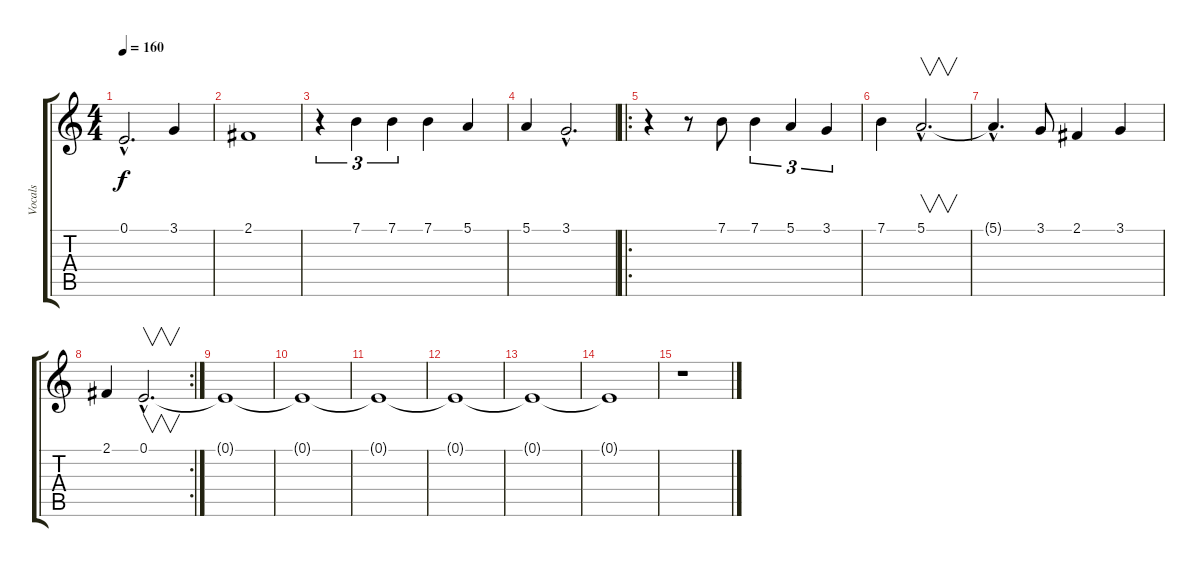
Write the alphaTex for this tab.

\track ("Vocals" "Vocals") {instrument oboe}
\staff {score tabs}
\tuning (E4 B3 G3 D3 A2 E2) {hide}
\ts (4 4)
\tempo 160
\clef g2
\ks c
0.1{hac t}.2{d dy f} 3.1.4 |
2.1.1 |
r.4{tu (3 2)} 7.1.4{tu (3 2)} 7.1.4{tu (3 2)} 7.1.4 5.1.4 |
5.1.4 3.1{hac}.2{d} |
\ro
r.4 r.8 7.1.8 7.1.4{tu (3 2)} 5.1.4{tu (3 2)} 3.1.4{tu (3 2)} |
7.1.4 5.1{hac}.2{v d} |
5.1{hac t}.4{d} 3.1.8 2.1.4 3.1.4 |
\rc 2
2.1.4 0.1{hac}.2{v d} |
0.1{t}.1 |
0.1{t}.1 |
0.1{t}.1 |
0.1{t}.1 |
0.1{t}.1 |
0.1{t}.1 |
r.1
